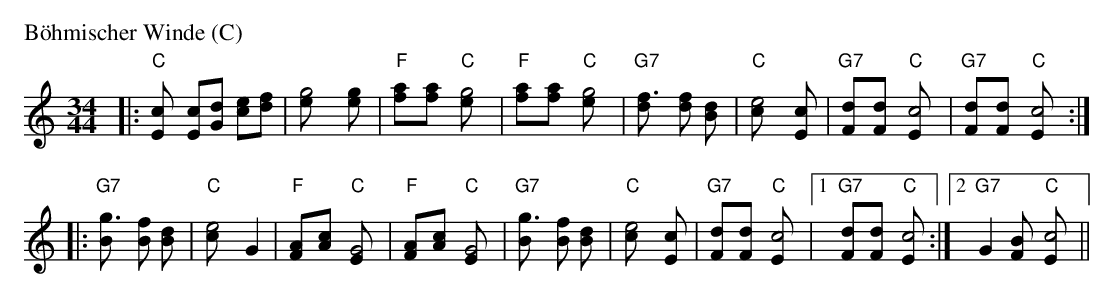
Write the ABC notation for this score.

X:1
P: B\"ohmischer Winde (C)
M: 34/44
L: 1/8
K: C
|: "C"[c2E] [cE][dG] [ec][fd] | [g4e] [g2e] \
| "F"[a2f][a2f] "C"[g4e] | "F"[a2f][a2f] "C"[g4e] \
| "G7"[f3d] [fd] [d2B] | "C"[e4c] [c2E] \
| "G7"[d2F][d2F] "C"[c4E] | "G7"[d2F][d2F] "C"[c4E] :|
|: "G7"[g3B] [fB] [d2B] | "C"[e4c] G2 \
| "F"[A2F][c2A] "C"[G4E] | "F"[A2F][c2A] "C"[G4E] \
| "G7"[g3B] [fB] [d2B] | "C"[e4c] [c2E] \
| "G7"[d2F][d2F] "C"[c4E] |1 "G7"[d2F][d2F] "C"[c4E] :|2 "G7"G2[B2F] "C"[c4E] ||
